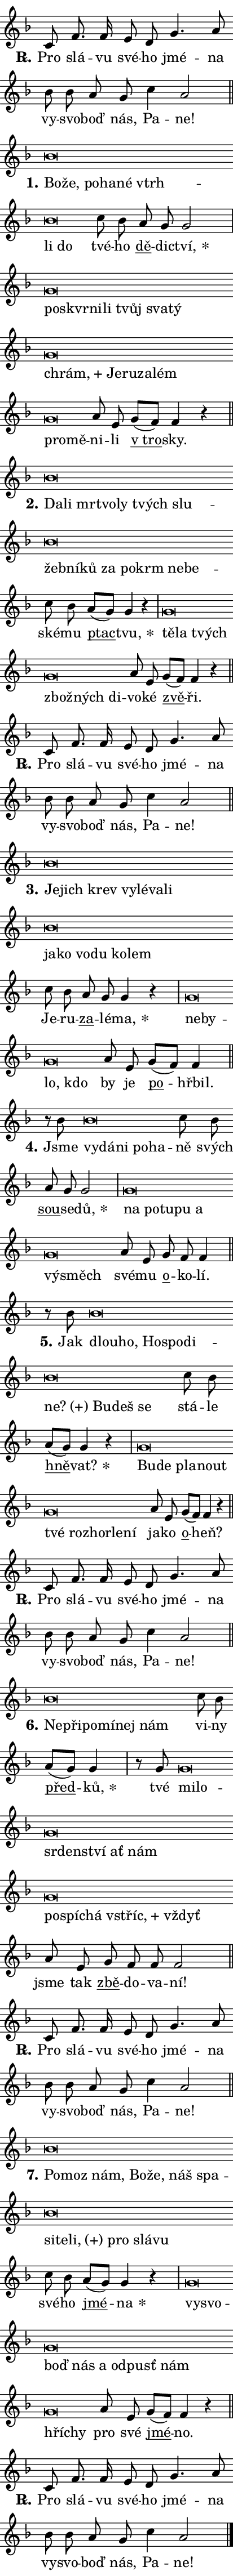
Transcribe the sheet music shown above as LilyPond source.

\version "2.24.0"
\header { tagline = "" }
\paper {
  indent = 0\cm
  top-margin = 0\cm
  right-margin = 0\cm
  bottom-margin = 0\cm
  left-margin = 0\cm
  paper-width = 7\cm
  page-breaking = #ly:one-page-breaking
  system-system-spacing.basic-distance = #11
  score-system-spacing.basic-distance = #11
  ragged-last = ##f
}


%% Author: Thomas Morley
%% https://lists.gnu.org/archive/html/lilypond-user/2020-05/msg00002.html
#(define (line-position grob)
"Returns position of @var[grob} in current system:
   @code{'start}, if at first time-step
   @code{'end}, if at last time-step
   @code{'middle} otherwise
"
  (let* ((col (ly:item-get-column grob))
         (ln (ly:grob-object col 'left-neighbor))
         (rn (ly:grob-object col 'right-neighbor))
         (col-to-check-left (if (ly:grob? ln) ln col))
         (col-to-check-right (if (ly:grob? rn) rn col))
         (break-dir-left
           (and
             (ly:grob-property col-to-check-left 'non-musical #f)
             (ly:item-break-dir col-to-check-left)))
         (break-dir-right
           (and
             (ly:grob-property col-to-check-right 'non-musical #f)
             (ly:item-break-dir col-to-check-right))))
        (cond ((eqv? 1 break-dir-left) 'start)
              ((eqv? -1 break-dir-right) 'end)
              (else 'middle))))

#(define (tranparent-at-line-position vctor)
  (lambda (grob)
  "Relying on @code{line-position} select the relevant enry from @var{vctor}.
Used to determine transparency,"
    (case (line-position grob)
      ((end) (not (vector-ref vctor 0)))
      ((middle) (not (vector-ref vctor 1)))
      ((start) (not (vector-ref vctor 2))))))

noteHeadBreakVisibility =
#(define-music-function (break-visibility)(vector?)
"Makes @code{NoteHead}s transparent relying on @var{break-visibility}"
#{
  \override NoteHead.transparent =
    #(tranparent-at-line-position break-visibility)
#})

#(define delete-ledgers-for-transparent-note-heads
  (lambda (grob)
    "Reads whether a @code{NoteHead} is transparent.
If so this @code{NoteHead} is removed from @code{'note-heads} from
@var{grob}, which is supposed to be @code{LedgerLineSpanner}.
As a result ledgers are not printed for this @code{NoteHead}"
    (let* ((nhds-array (ly:grob-object grob 'note-heads))
           (nhds-list
             (if (ly:grob-array? nhds-array)
                 (ly:grob-array->list nhds-array)
                 '()))
           ;; Relies on the transparent-property being done before
           ;; Staff.LedgerLineSpanner.after-line-breaking is executed.
           ;; This is fragile ...
           (to-keep
             (remove
               (lambda (nhd)
                 (ly:grob-property nhd 'transparent #f))
               nhds-list)))
      ;; TODO find a better method to iterate over grob-arrays, similiar
      ;; to filter/remove etc for lists
      ;; For now rebuilt from scratch
      (set! (ly:grob-object grob 'note-heads)  '())
      (for-each
        (lambda (nhd)
          (ly:pointer-group-interface::add-grob grob 'note-heads nhd))
        to-keep))))

hideNotes = {
  \noteHeadBreakVisibility #begin-of-line-visible
}
unHideNotes = {
  \noteHeadBreakVisibility #all-visible
}

% work-around for resetting accidentals
% https://lilypond.org/doc/v2.23/Documentation/notation/displaying-rhythms#unmetered-music
cadenzaMeasure = {
  \cadenzaOff
  \partial 1024 s1024
  \cadenzaOn
}

#(define-markup-command (accent layout props text) (markup?)
  "Underline accented syllable"
  (interpret-markup layout props
    #{\markup \override #'(offset . 4.3) \underline { #text }#}))

responsum = \markup \concat {
  "R" \hspace #-1.05 \path #0.1 #'((moveto 0 0.07) (lineto 0.9 0.8)) \hspace #0.05 "."
}

\layout {
    \context {
        \Staff
        \remove "Time_signature_engraver"
        \override LedgerLineSpanner.after-line-breaking = #delete-ledgers-for-transparent-note-heads
    }
    \context {
        \Voice {
            \override NoteHead.output-attributes = #'((class . "notehead"))
            \override Hairpin.height = #0.55
        }
    }
    \context {
        \Lyrics {
            \override StanzaNumber.output-attributes = #'((class . "stanzanumber"))
            \override LyricSpace.minimum-distance = #0.9
            \override LyricText.font-name = #"TeX Gyre Schola"
            \override LyricText.font-size = 1
            \override StanzaNumber.font-name = #"TeX Gyre Schola Bold"
            \override StanzaNumber.font-size = 1
        }
    }
}

% magnetic-lyrics.ily
%
%   written by
%     Jean Abou Samra <jean@abou-samra.fr>
%     Werner Lemberg <wl@gnu.org>
%
%   adapted by
%     Jiri Hon <jiri.hon@gmail.com>
%
% Version 2022-Apr-15

% https://www.mail-archive.com/lilypond-user@gnu.org/msg149350.html

#(define (Left_hyphen_pointer_engraver context)
   "Collect syllable-hyphen-syllable occurrences in lyrics and store
them in properties.  This engraver only looks to the left.  For
example, if the lyrics input is @code{foo -- bar}, it does the
following.

@itemize @bullet
@item
Set the @code{text} property of the @code{LyricHyphen} grob between
@q{foo} and @q{bar} to @code{foo}.

@item
Set the @code{left-hyphen} property of the @code{LyricText} grob with
text @q{foo} to the @code{LyricHyphen} grob between @q{foo} and
@q{bar}.
@end itemize

Use this auxiliary engraver in combination with the
@code{lyric-@/text::@/apply-@/magnetic-@/offset!} hook."
   (let ((hyphen #f)
         (text #f))
     (make-engraver
      (acknowledgers
       ((lyric-syllable-interface engraver grob source-engraver)
        (set! text grob)))
      (end-acknowledgers
       ((lyric-hyphen-interface engraver grob source-engraver)
        ;(when (not (grob::has-interface grob 'lyric-space-interface))
          (set! hyphen grob)));)
      ((stop-translation-timestep engraver)
       (when (and text hyphen)
         (ly:grob-set-object! text 'left-hyphen hyphen))
       (set! text #f)
       (set! hyphen #f)))))

#(define (lyric-text::apply-magnetic-offset! grob)
   "If the space between two syllables is less than the value in
property @code{LyricText@/.details@/.squash-threshold}, move the right
syllable to the left so that it gets concatenated with the left
syllable.

Use this function as a hook for
@code{LyricText@/.after-@/line-@/breaking} if the
@code{Left_@/hyphen_@/pointer_@/engraver} is active."
   (let ((hyphen (ly:grob-object grob 'left-hyphen #f)))
     (when hyphen
       (let ((left-text (ly:spanner-bound hyphen LEFT)))
         (when (grob::has-interface left-text 'lyric-syllable-interface)
           (let* ((common (ly:grob-common-refpoint grob left-text X))
                  (this-x-ext (ly:grob-extent grob common X))
                  (left-x-ext
                   (begin
                     ;; Trigger magnetism for left-text.
                     (ly:grob-property left-text 'after-line-breaking)
                     (ly:grob-extent left-text common X)))
                  ;; `delta` is the gap width between two syllables.
                  (delta (- (interval-start this-x-ext)
                            (interval-end left-x-ext)))
                  (details (ly:grob-property grob 'details))
                  (threshold (assoc-get 'squash-threshold details 0.2)))
             (when (< delta threshold)
               (let* (;; We have to manipulate the input text so that
                      ;; ligatures crossing syllable boundaries are not
                      ;; disabled.  For languages based on the Latin
                      ;; script this is essentially a beautification.
                      ;; However, for non-Western scripts it can be a
                      ;; necessity.
                      (lt (ly:grob-property left-text 'text))
                      (rt (ly:grob-property grob 'text))
                      (is-space (grob::has-interface hyphen 'lyric-space-interface))
                      (space (if is-space " " ""))
                      (space-markup (grob-interpret-markup grob " "))
                      (space-size (interval-length (ly:stencil-extent space-markup X)))
                      (extra-delta (if is-space space-size 0))
                      ;; Append new syllable.
                      (ltrt-space (if (and (string? lt) (string? rt))
                                (string-append lt space rt)
                                (make-concat-markup (list lt space rt))))
                      ;; Right-align `ltrt` to the right side.
                      (ltrt-space-markup (grob-interpret-markup
                               grob
                               (make-translate-markup
                                (cons (interval-length this-x-ext) 0)
                                (make-right-align-markup ltrt-space)))))
                 (begin
                   ;; Don't print `left-text`.
                   (ly:grob-set-property! left-text 'stencil #f)
                   ;; Set text and stencil (which holds all collected
                   ;; syllables so far) and shift it to the left.
                   (ly:grob-set-property! grob 'text ltrt-space)
                   (ly:grob-set-property! grob 'stencil ltrt-space-markup)
                   (ly:grob-translate-axis! grob (- (- delta extra-delta)) X))))))))))


#(define (lyric-hyphen::displace-bounds-first grob)
   ;; Make very sure this callback isn't triggered too early.
   (let ((left (ly:spanner-bound grob LEFT))
         (right (ly:spanner-bound grob RIGHT)))
     (ly:grob-property left 'after-line-breaking)
     (ly:grob-property right 'after-line-breaking)
     (ly:lyric-hyphen::print grob)))

squashThreshold = #0.4

\layout {
  \context {
    \Lyrics
    \consists #Left_hyphen_pointer_engraver
    \override LyricText.after-line-breaking =
      #lyric-text::apply-magnetic-offset!
    \override LyricHyphen.stencil = #lyric-hyphen::displace-bounds-first
    \override LyricText.details.squash-threshold = \squashThreshold
    \override LyricHyphen.minimum-distance = 0
    \override LyricHyphen.minimum-length = \squashThreshold
  }
}

squash = \override LyricText.details.squash-threshold = 9999
unSquash = \override LyricText.details.squash-threshold = \squashThreshold

left = \override LyricText.self-alignment-X = #LEFT
unLeft = \revert LyricText.self-alignment-X

starOffset = #(lambda (grob) 
                (let ((x_offset (ly:self-alignment-interface::aligned-on-x-parent grob)))
                  (if (= x_offset 0) 0 (+ x_offset 1.2))))

star = #(define-music-function (syllable)(string?)
"Append star separator at the end of a syllable"
#{
  \once \override LyricText.X-offset = #starOffset
  \lyricmode { \markup {
    #syllable
    \override #'((font-name . "TeX Gyre Schola Bold")) \hspace #0.2 \lower #0.65 \larger "*"
  } }
#})

starAccent = #(define-music-function (syllable)(string?)
"Append star separator at the end of a syllable and make accent"
#{
  \once \override LyricText.X-offset = #starOffset
  \lyricmode { \markup {
    \accent #syllable
    \override #'((font-name . "TeX Gyre Schola Bold")) \hspace #0.2 \lower #0.65 \larger "*"
  } }
#})

breath = #(define-music-function (syllable)(string?)
"Append breathing indicator at the end of a syllable"
#{
  \lyricmode { \markup { #syllable "+" } }
#})

optionalBreath = #(define-music-function (syllable)(string?)
"Append optional breathing indicator at the end of a syllable"
#{
  \lyricmode { \markup { #syllable "(+)" } }
#})


\score {
    <<
        \new Voice = "melody" { \cadenzaOn \key f \major \relative { c'8 f8. f16 e8 d g4. a8 \bar "" bes bes \bar "" a g c4 a2 \cadenzaMeasure \bar "||" \break } }
        \new Lyrics \lyricsto "melody" { \lyricmode { \set stanza = \responsum
Pro slá -- vu své -- ho jmé -- na vy -- svo -- boď nás, Pa -- ne! } }
    >>
    \layout {}
}

\score {
    <<
        \new Voice = "melody" { \cadenzaOn \key f \major \relative { bes'\breve*1/16 \hideNotes \breve*1/16 \bar "" \breve*1/16 \bar "" \breve*1/16 \bar "" \breve*1/16 \bar "" \breve*1/16 \bar "" \breve*1/16 \breve*1/16 \bar "" \unHideNotes c8 bes \bar "" a g g2 \cadenzaMeasure \bar "|" g\breve*1/16 \hideNotes \breve*1/16 \bar "" \breve*1/16 \bar "" \breve*1/16 \bar "" \breve*1/16 \bar "" \breve*1/16 \bar "" \breve*1/16 \bar "" \breve*1/16 \bar "" \breve*1/16 \bar "" \breve*1/16 \bar "" \breve*1/16 \bar "" \breve*1/16 \bar "" \breve*1/16 \breve*1/16 \bar "" \unHideNotes a8 e \bar "" g[( f)] f4 r \cadenzaMeasure \bar "||" \break } }
        \new Lyrics \lyricsto "melody" { \lyricmode { \set stanza = "1."
\left Bo -- \squash že, po -- ha -- né vtrh -- li do \unLeft \unSquash tvé -- ho \markup \accent dě -- dic -- \star tví, \left po -- \squash skvr -- ni -- li tvůj sva -- tý \breath "chrám," Je -- ru -- za -- lém pro -- mě -- \unLeft \unSquash ni -- li \markup \accent "v tro" -- sky. } }
    >>
    \layout {}
}

\score {
    <<
        \new Voice = "melody" { \cadenzaOn \key f \major \relative { bes'\breve*1/16 \hideNotes \breve*1/16 \bar "" \breve*1/16 \bar "" \breve*1/16 \bar "" \breve*1/16 \bar "" \breve*1/16 \bar "" \breve*1/16 \bar "" \breve*1/16 \bar "" \breve*1/16 \bar "" \breve*1/16 \bar "" \breve*1/16 \bar "" \breve*1/16 \bar "" \breve*1/16 \bar "" \breve*1/16 \breve*1/16 \bar "" \unHideNotes c8 bes \bar "" a[( g)] g4 r \cadenzaMeasure \bar "|" g\breve*1/16 \hideNotes \breve*1/16 \bar "" \breve*1/16 \bar "" \breve*1/16 \bar "" \breve*1/16 \breve*1/16 \bar "" \unHideNotes a8 e \bar "" g[( f)] f4 r \cadenzaMeasure \bar "||" \break } }
        \new Lyrics \lyricsto "melody" { \lyricmode { \set stanza = "2."
\left Da -- \squash li mrt -- vo -- ly tvých slu -- žeb -- ní -- ků za po -- krm ne -- be -- \unLeft \unSquash ské -- mu \markup \accent ptac -- \star tvu, \left tě -- \squash la tvých zbož -- ných di -- \unLeft \unSquash vo -- ké \markup \accent zvě -- ři. } }
    >>
    \layout {}
}

\score {
    <<
        \new Voice = "melody" { \cadenzaOn \key f \major \relative { c'8 f8. f16 e8 d g4. a8 \bar "" bes bes \bar "" a g c4 a2 \cadenzaMeasure \bar "||" \break } }
        \new Lyrics \lyricsto "melody" { \lyricmode { \set stanza = \responsum
Pro slá -- vu své -- ho jmé -- na vy -- svo -- boď nás, Pa -- ne! } }
    >>
    \layout {}
}

\score {
    <<
        \new Voice = "melody" { \cadenzaOn \key f \major \relative { bes'\breve*1/16 \hideNotes \breve*1/16 \bar "" \breve*1/16 \bar "" \breve*1/16 \bar "" \breve*1/16 \bar "" \breve*1/16 \bar "" \breve*1/16 \bar "" \breve*1/16 \bar "" \breve*1/16 \bar "" \breve*1/16 \bar "" \breve*1/16 \bar "" \breve*1/16 \breve*1/16 \bar "" \unHideNotes c8 bes \bar "" a g g4 r \cadenzaMeasure \bar "|" g\breve*1/16 \hideNotes \breve*1/16 \bar "" \breve*1/16 \breve*1/16 \bar "" \unHideNotes a8 e \bar "" g[( f)] f4 \cadenzaMeasure \bar "||" \break } }
        \new Lyrics \lyricsto "melody" { \lyricmode { \set stanza = "3."
\left Je -- \squash jich krev vy -- lé -- va -- li ja -- ko vo -- du ko -- lem \unLeft \unSquash Je -- ru -- \markup \accent za -- lé -- \star ma, \left ne -- \squash by -- lo, kdo \unLeft \unSquash by je \markup \accent po -- hřbil. } }
    >>
    \layout {}
}

\score {
    <<
        \new Voice = "melody" { \cadenzaOn \key f \major \relative { r8 bes'8 bes\breve*1/16 \hideNotes \breve*1/16 \bar "" \breve*1/16 \bar "" \breve*1/16 \breve*1/16 \bar "" \unHideNotes c8 bes \bar "" a g g2 \cadenzaMeasure \bar "|" g\breve*1/16 \hideNotes \breve*1/16 \bar "" \breve*1/16 \bar "" \breve*1/16 \bar "" \breve*1/16 \bar "" \breve*1/16 \breve*1/16 \bar "" \unHideNotes a8 e \bar "" g f f4 \cadenzaMeasure \bar "||" \break } }
        \new Lyrics \lyricsto "melody" { \lyricmode { \set stanza = "4."
Jsme \left vy -- \squash dá -- ni po -- ha -- \unLeft \unSquash ně svých \markup \accent sou -- se -- \star dů, \left na \squash po -- tu -- pu a vý -- směch \unLeft \unSquash své -- mu \markup \accent o -- ko -- lí. } }
    >>
    \layout {}
}

\score {
    <<
        \new Voice = "melody" { \cadenzaOn \key f \major \relative { r8 bes'8 bes\breve*1/16 \hideNotes \breve*1/16 \bar "" \breve*1/16 \bar "" \breve*1/16 \bar "" \breve*1/16 \bar "" \breve*1/16 \bar "" \breve*1/16 \bar "" \breve*1/16 \breve*1/16 \bar "" \unHideNotes c8 bes \bar "" a[( g)] g4 r \cadenzaMeasure \bar "|" g\breve*1/16 \hideNotes \breve*1/16 \bar "" \breve*1/16 \bar "" \breve*1/16 \bar "" \breve*1/16 \bar "" \breve*1/16 \bar "" \breve*1/16 \bar "" \breve*1/16 \breve*1/16 \bar "" \unHideNotes a8 e \bar "" g[( f)] f4 r \cadenzaMeasure \bar "||" \break } }
        \new Lyrics \lyricsto "melody" { \lyricmode { \set stanza = "5."
Jak \left dlou -- \squash ho, Ho -- spo -- di -- \optionalBreath ne? Bu -- deš se \unLeft \unSquash stá -- le \markup \accent hně -- \star vat? \left Bu -- \squash de pla -- nout tvé roz -- hor -- le -- ní \unLeft \unSquash ja -- ko \markup \accent o -- heň? } }
    >>
    \layout {}
}

\score {
    <<
        \new Voice = "melody" { \cadenzaOn \key f \major \relative { c'8 f8. f16 e8 d g4. a8 \bar "" bes bes \bar "" a g c4 a2 \cadenzaMeasure \bar "||" \break } }
        \new Lyrics \lyricsto "melody" { \lyricmode { \set stanza = \responsum
Pro slá -- vu své -- ho jmé -- na vy -- svo -- boď nás, Pa -- ne! } }
    >>
    \layout {}
}

\score {
    <<
        \new Voice = "melody" { \cadenzaOn \key f \major \relative { bes'\breve*1/16 \hideNotes \breve*1/16 \bar "" \breve*1/16 \bar "" \breve*1/16 \bar "" \breve*1/16 \breve*1/16 \bar "" \unHideNotes c8 bes \bar "" a[( g)] g4 \cadenzaMeasure \bar "|" r8 g8 g\breve*1/16 \hideNotes \breve*1/16 \bar "" \breve*1/16 \bar "" \breve*1/16 \bar "" \breve*1/16 \bar "" \breve*1/16 \bar "" \breve*1/16 \bar "" \breve*1/16 \bar "" \breve*1/16 \bar "" \breve*1/16 \bar "" \breve*1/16 \breve*1/16 \bar "" \unHideNotes a8 e \bar "" g f f f2 \cadenzaMeasure \bar "||" \break } }
        \new Lyrics \lyricsto "melody" { \lyricmode { \set stanza = "6."
\left Ne -- \squash při -- po -- mí -- nej nám \unLeft \unSquash vi -- ny \markup \accent před -- \star ků, tvé \left mi -- \squash lo -- sr -- den -- ství ať nám po -- spí -- chá \breath "vstříc," vždyť \unLeft \unSquash jsme tak \markup \accent zbě -- do -- va -- ní! } }
    >>
    \layout {}
}

\score {
    <<
        \new Voice = "melody" { \cadenzaOn \key f \major \relative { c'8 f8. f16 e8 d g4. a8 \bar "" bes bes \bar "" a g c4 a2 \cadenzaMeasure \bar "||" \break } }
        \new Lyrics \lyricsto "melody" { \lyricmode { \set stanza = \responsum
Pro slá -- vu své -- ho jmé -- na vy -- svo -- boď nás, Pa -- ne! } }
    >>
    \layout {}
}

\score {
    <<
        \new Voice = "melody" { \cadenzaOn \key f \major \relative { bes'\breve*1/16 \hideNotes \breve*1/16 \bar "" \breve*1/16 \bar "" \breve*1/16 \bar "" \breve*1/16 \bar "" \breve*1/16 \bar "" \breve*1/16 \bar "" \breve*1/16 \bar "" \breve*1/16 \bar "" \breve*1/16 \bar "" \breve*1/16 \bar "" \breve*1/16 \breve*1/16 \bar "" \unHideNotes c8 bes \bar "" a[( g)] g4 r \cadenzaMeasure \bar "|" g\breve*1/16 \hideNotes \breve*1/16 \bar "" \breve*1/16 \bar "" \breve*1/16 \bar "" \breve*1/16 \bar "" \breve*1/16 \bar "" \breve*1/16 \bar "" \breve*1/16 \bar "" \breve*1/16 \breve*1/16 \bar "" \unHideNotes a8 e \bar "" g[( f)] f4 r \cadenzaMeasure \bar "||" \break } }
        \new Lyrics \lyricsto "melody" { \lyricmode { \set stanza = "7."
\left Po -- \squash moz nám, Bo -- že, náš spa -- si -- te -- \optionalBreath li, pro slá -- vu \unLeft \unSquash své -- ho \markup \accent jmé -- \star na \left vy -- \squash svo -- boď nás a od -- pusť nám hří -- chy \unLeft \unSquash pro své \markup \accent jmé -- no. } }
    >>
    \layout {}
}

\score {
    <<
        \new Voice = "melody" { \cadenzaOn \key f \major \relative { c'8 f8. f16 e8 d g4. a8 \bar "" bes bes \bar "" a g c4 a2 \cadenzaMeasure \bar "||" \break } \bar "|." }
        \new Lyrics \lyricsto "melody" { \lyricmode { \set stanza = \responsum
Pro slá -- vu své -- ho jmé -- na vy -- svo -- boď nás, Pa -- ne! } }
    >>
    \layout {}
}
